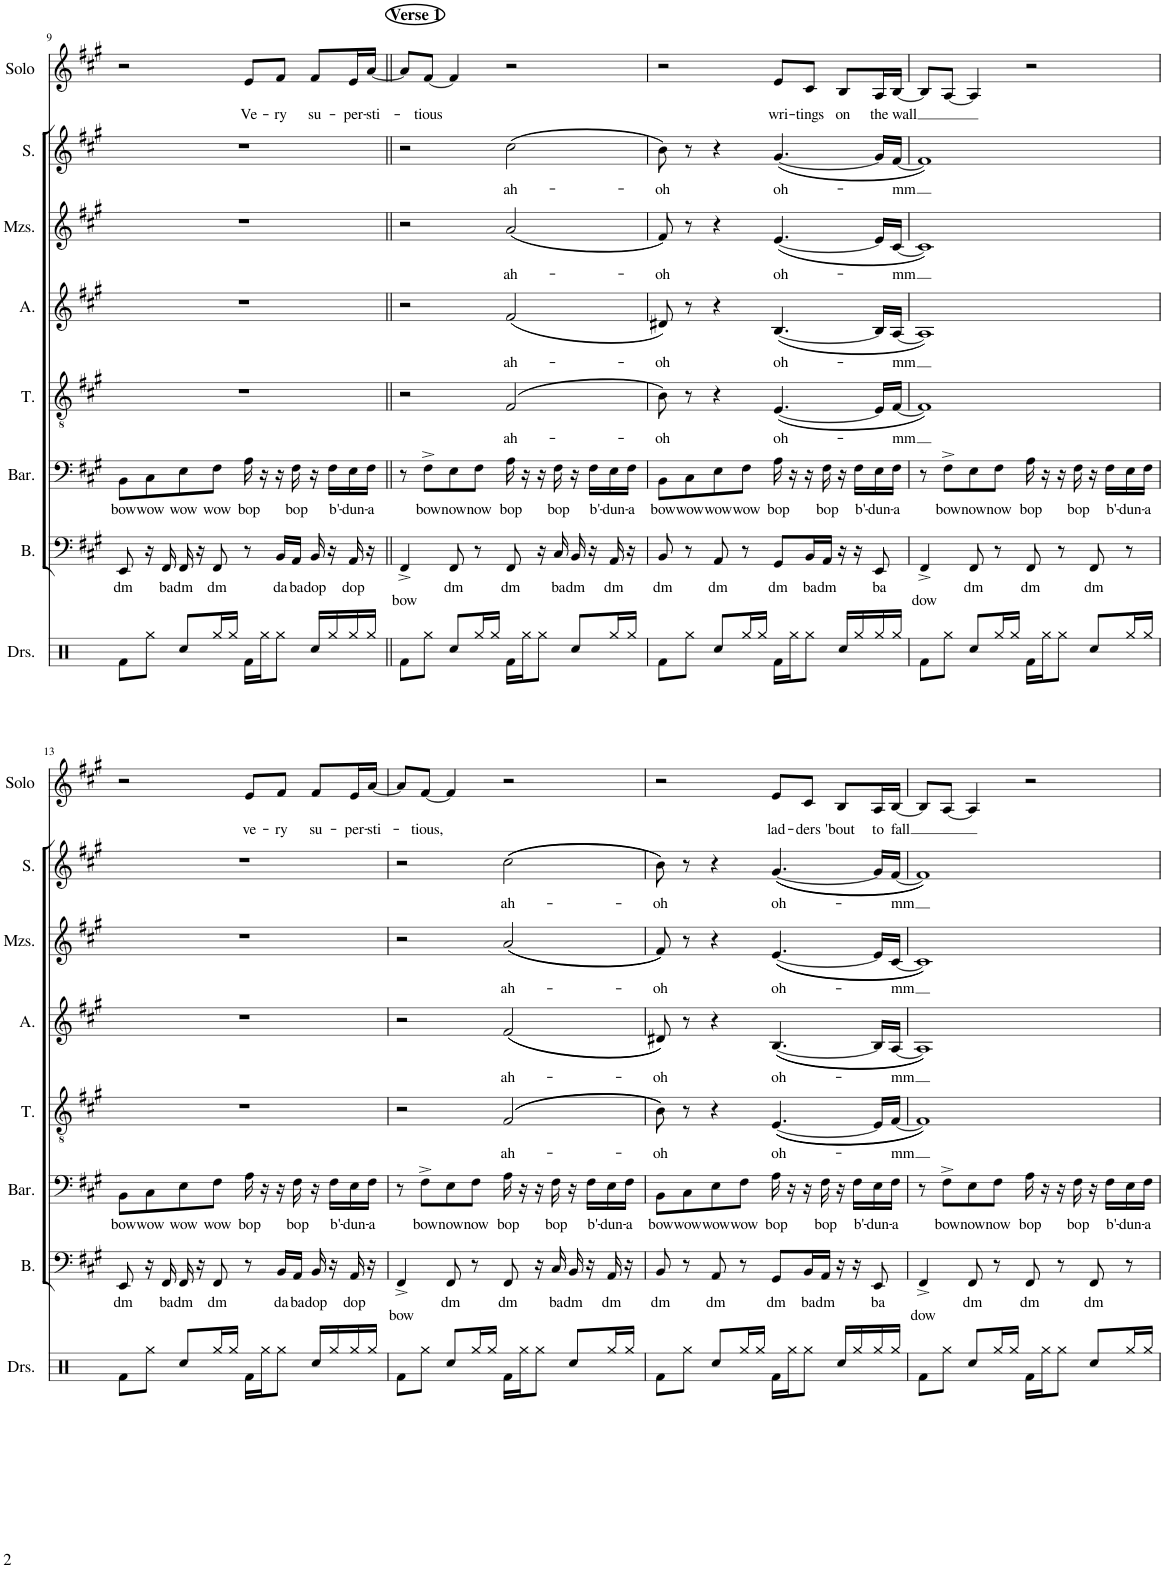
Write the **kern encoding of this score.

**kern	**kern	**text	**kern	**text	**kern	**text	**kern	**text	**kern	**text	**kern	**text	**kern	**text
*part8	*part7	*part7	*part6	*part6	*part5	*part5	*part4	*part4	*part3	*part3	*part2	*part2	*part1	*part1
*staff8	*staff7	*staff7	*staff6	*staff6	*staff5	*staff5	*staff4	*staff4	*staff3	*staff3	*staff2	*staff2	*staff1	*staff1
*I"Drumset	*I"Bass	*	*I"Baritone	*	*I"Tenor	*	*I"Alto	*	*I"Mezzo-soprano	*	*I"Soprano	*	*I"Solo	*
*I'Drs.	*I'B.	*	*I'Bar.	*	*I'T.	*	*I'A.	*	*I'Mzs.	*	*I'S.	*	*I'Solo	*
!!LO:PB:g=z
*clefX	*clefF4	*	*clefF4	*	*clefGv2	*	*clefG2	*	*clefG2	*	*clefG2	*	*clefG2	*
*k[]	*k[f#c#g#]	*	*k[f#c#g#]	*	*k[f#c#g#]	*	*k[f#c#g#]	*	*k[f#c#g#]	*	*k[f#c#g#]	*	*k[f#c#g#]	*
*M4/4	*M4/4	*	*M4/4	*	*M4/4	*	*M4/4	*	*M4/4	*	*M4/4	*	*M4/4	*
*met(c)	*met(c)	*	*met(c)	*	*met(c)	*	*met(c)	*	*met(c)	*	*met(c)	*	*met(c)	*
=9	=9	=9	=9	=9	=9	=9	=9	=9	=9	=9	=9	=9	=9	=9
!	!	!LO:LY:b	!	!LO:LY:b	!	!	!	!	!	!	!	!	!	!
8Rf\L	8EE/	dm	8BB\L	bow	1r	.	1r	.	1r	.	1r	.	2r	.
!	!	!	!	!LO:LY:b	!	!	!	!	!	!	!	!	!	!
8Rgg\J	16r	.	8C#\	wow	.	.	.	.	.	.	.	.	.	.
!	!	!LO:LY:b	!	!	!	!	!	!	!	!	!	!	!	!
.	16FF#/	ba	.	.	.	.	.	.	.	.	.	.	.	.
!	!	!LO:LY:b	!	!LO:LY:b	!	!	!	!	!	!	!	!	!	!
8Rcc/L	16FF#/	dm	8E\	wow	.	.	.	.	.	.	.	.	.	.
.	16r	.	.	.	.	.	.	.	.	.	.	.	.	.
!	!	!LO:LY:b	!	!LO:LY:b	!	!	!	!	!	!	!	!	!	!
16Rgg/L	8FF#/	dm	8F#\J	wow	.	.	.	.	.	.	.	.	.	.
16Rgg/JJ	.	.	.	.	.	.	.	.	.	.	.	.	.	.
!	!	!	!	!LO:LY:b	!	!	!	!	!	!	!	!	!	!LO:LY:b
16Rf\LL	8r	.	16A\	bop	.	.	.	.	.	.	.	.	8e/L	Ve-
16Rgg\J	.	.	16r	.	.	.	.	.	.	.	.	.	.	.
!	!	!LO:LY:b	!	!	!	!	!	!	!	!	!	!	!	!LO:LY:b
8Rgg\J	16BB/LL	da	16r	.	.	.	.	.	.	.	.	.	8f#/J	-ry
!	!	!LO:LY:b	!	!LO:LY:b	!	!	!	!	!	!	!	!	!	!
.	16AA/JJ	ba	16F#\	bop	.	.	.	.	.	.	.	.	.	.
!	!	!LO:LY:b	!	!	!	!	!	!	!	!	!	!	!	!LO:LY:b
16Rcc/LL	16BB/	dop	16r	.	.	.	.	.	.	.	.	.	8f#/L	su-
!	!	!	!	!LO:LY:b	!	!	!	!	!	!	!	!	!	!
16Rgg/	16r	.	16F#\LL	b'-	.	.	.	.	.	.	.	.	.	.
!	!	!LO:LY:b	!	!LO:LY:b	!	!	!	!	!	!	!	!	!	!LO:LY:b
16Rgg/	16AA/	dop	16E\	-dun-	.	.	.	.	.	.	.	.	16e/L	-per-
!	!	!	!	!LO:LY:b	!	!	!	!	!	!	!	!	!	!LO:LY:b
16Rgg/JJ	16r	.	16F#\JJ	-a	.	.	.	.	.	.	.	.	[16a/JJ	-sti-
=10||	=10||	=10||	=10||	=10||	=10||	=10||	=10||	=10||	=10||	=10||	=10||	=10||	=10||	=10||
!	!	!	!	!	!	!	!	!	!	!	!	!	!LO:TX:a:B:t=Verse 1	!
!	!	!LO:LY:b	!	!	!	!	!	!	!	!	!	!	!	!
8Rf\L	4FF#^/	bow	8r	.	2r	.	2r	.	2r	.	2r	.	8a/L]	.
!	!	!	!	!LO:LY:b	!	!	!	!	!	!	!	!	!	!LO:LY:b
8Rgg\J	.	.	8F#^\L	bow	.	.	.	.	.	.	.	.	[8f#/J	-tious
!	!	!LO:LY:b	!	!LO:LY:b	!	!	!	!	!	!	!	!	!	!
8Rcc/L	8FF#/	dm	8E\	now	.	.	.	.	.	.	.	.	4f#/]	.
!	!	!	!	!LO:LY:b	!	!	!	!	!	!	!	!	!	!
16Rgg/L	8r	.	8F#\J	now	.	.	.	.	.	.	.	.	.	.
16Rgg/JJ	.	.	.	.	.	.	.	.	.	.	.	.	.	.
!	!	!LO:LY:b	!	!LO:LY:b	!	!LO:LY:b	!	!LO:LY:b	!	!LO:LY:b	!	!LO:LY:b	!	!
16Rf\LL	8FF#/	dm	16A\	bop	((2F#/	ah-	((2f#/	ah-	((2a/	ah-	((2cc#\	ah-	2r	.
16Rgg\J	.	.	16r	.	.	.	.	.	.	.	.	.	.	.
8Rgg\J	16r	.	16r	.	.	.	.	.	.	.	.	.	.	.
!	!	!LO:LY:b	!	!LO:LY:b	!	!	!	!	!	!	!	!	!	!
.	16C#/	ba	16F#\	bop	.	.	.	.	.	.	.	.	.	.
!	!	!LO:LY:b	!	!	!	!	!	!	!	!	!	!	!	!
8Rcc/L	16BB/	dm	16r	.	.	.	.	.	.	.	.	.	.	.
!	!	!	!	!LO:LY:b	!	!	!	!	!	!	!	!	!	!
.	16r	.	16F#\LL	b'-	.	.	.	.	.	.	.	.	.	.
!	!	!LO:LY:b	!	!LO:LY:b	!	!	!	!	!	!	!	!	!	!
16Rgg/L	16AA/	dm	16E\	-dun-	.	.	.	.	.	.	.	.	.	.
!	!	!	!	!LO:LY:b	!	!	!	!	!	!	!	!	!	!
16Rgg/JJ	16r	.	16F#\JJ	-a	.	.	.	.	.	.	.	.	.	.
=11	=11	=11	=11	=11	=11	=11	=11	=11	=11	=11	=11	=11	=11	=11
!	!	!LO:LY:b	!	!LO:LY:b	!	!LO:LY:b	!	!LO:LY:b	!	!LO:LY:b	!	!LO:LY:b	!	!
8Rf\L	8BB/	dm	8BB\L	bow	8B\))	-oh	8d#X/))	-oh	8f#/))	-oh	8b\))	-oh	2r	.
!	!	!	!	!LO:LY:b	!	!	!	!	!	!	!	!	!	!
8Rgg\J	8r	.	8C#\	wow	8r	.	8r	.	8r	.	8r	.	.	.
!	!	!LO:LY:b	!	!LO:LY:b	!	!	!	!	!	!	!	!	!	!
8Rcc/L	8AA/	dm	8E\	wow	4r	.	4r	.	4r	.	4r	.	.	.
!	!	!	!	!LO:LY:b	!	!	!	!	!	!	!	!	!	!
16Rgg/L	8r	.	8F#\J	wow	.	.	.	.	.	.	.	.	.	.
16Rgg/JJ	.	.	.	.	.	.	.	.	.	.	.	.	.	.
!	!	!LO:LY:b	!	!LO:LY:b	!	!LO:LY:b	!	!LO:LY:b	!	!LO:LY:b	!	!LO:LY:b	!	!LO:LY:b
16Rf\LL	8GG#/L	dm	16A\	bop	(([4.E/	oh-	(([4.B/	oh-	(([4.e/	oh-	(([4.g#/	oh-	8e/L	wri-
16Rgg\J	.	.	16r	.	.	.	.	.	.	.	.	.	.	.
!	!	!LO:LY:b	!	!	!	!	!	!	!	!	!	!	!	!LO:LY:b
8Rgg\J	16BB/L	ba	16r	.	.	.	.	.	.	.	.	.	8c#/J	-tings
!	!	!LO:LY:b	!	!LO:LY:b	!	!	!	!	!	!	!	!	!	!
.	16AA/JJ	dm	16F#\	bop	.	.	.	.	.	.	.	.	.	.
!	!	!	!	!	!	!	!	!	!	!	!	!	!	!LO:LY:b
16Rcc/LL	16r	.	16r	.	.	.	.	.	.	.	.	.	8B/L	on
!	!	!	!	!LO:LY:b	!	!	!	!	!	!	!	!	!	!
16Rgg/	16r	.	16F#\LL	b'-	.	.	.	.	.	.	.	.	.	.
!	!	!LO:LY:b	!	!LO:LY:b	!	!	!	!	!	!	!	!	!	!LO:LY:b
16Rgg/	8EE/	ba	16E\	-dun-	16E/LL]	.	16B/LL]	.	16e/LL]	.	16g#/LL]	.	16A/L	the
!	!	!	!	!LO:LY:b	!	!LO:LY:b	!	!LO:LY:b	!	!LO:LY:b	!	!LO:LY:b	!	!LO:LY:b
16Rgg/JJ	.	.	16F#\JJ	-a	[16F#/JJ	mm	[16A/JJ	mm	[16c#/JJ	mm	[16f#/JJ	mm	[16B/JJ	wall
=12	=12	=12	=12	=12	=12	=12	=12	=12	=12	=12	=12	=12	=12	=12
!	!	!LO:LY:b	!	!	!	!	!	!	!	!	!	!	!	!
8Rf\L	4FF#^/	dow	8r	.	1F#]))	.	1A]))	.	1c#]))	.	1f#]))	.	8B/L]	.
!	!	!	!	!LO:LY:b	!	!	!	!	!	!	!	!	!	!
8Rgg\J	.	.	8F#^\L	bow	.	.	.	.	.	.	.	.	[8A/J	.
!	!	!LO:LY:b	!	!LO:LY:b	!	!	!	!	!	!	!	!	!	!
8Rcc/L	8FF#/	dm	8E\	now	.	.	.	.	.	.	.	.	4A/]	.
!	!	!	!	!LO:LY:b	!	!	!	!	!	!	!	!	!	!
16Rgg/L	8r	.	8F#\J	now	.	.	.	.	.	.	.	.	.	.
16Rgg/JJ	.	.	.	.	.	.	.	.	.	.	.	.	.	.
!	!	!LO:LY:b	!	!LO:LY:b	!	!	!	!	!	!	!	!	!	!
16Rf\LL	8FF#/	dm	16A\	bop	.	.	.	.	.	.	.	.	2r	.
16Rgg\J	.	.	16r	.	.	.	.	.	.	.	.	.	.	.
8Rgg\J	8r	.	16r	.	.	.	.	.	.	.	.	.	.	.
!	!	!	!	!LO:LY:b	!	!	!	!	!	!	!	!	!	!
.	.	.	16F#\	bop	.	.	.	.	.	.	.	.	.	.
!	!	!LO:LY:b	!	!	!	!	!	!	!	!	!	!	!	!
8Rcc/L	8FF#/	dm	16r	.	.	.	.	.	.	.	.	.	.	.
!	!	!	!	!LO:LY:b	!	!	!	!	!	!	!	!	!	!
.	.	.	16F#\LL	b'-	.	.	.	.	.	.	.	.	.	.
!	!	!	!	!LO:LY:b	!	!	!	!	!	!	!	!	!	!
16Rgg/L	8r	.	16E\	-dun-	.	.	.	.	.	.	.	.	.	.
!	!	!	!	!LO:LY:b	!	!	!	!	!	!	!	!	!	!
16Rgg/JJ	.	.	16F#\JJ	-a	.	.	.	.	.	.	.	.	.	.
!!LO:LB:g=z
=13	=13	=13	=13	=13	=13	=13	=13	=13	=13	=13	=13	=13	=13	=13
!	!	!LO:LY:b	!	!LO:LY:b	!	!	!	!	!	!	!	!	!	!
8Rf\L	8EE/	dm	8BB\L	bow	1r	.	1r	.	1r	.	1r	.	2r	.
!	!	!	!	!LO:LY:b	!	!	!	!	!	!	!	!	!	!
8Rgg\J	16r	.	8C#\	wow	.	.	.	.	.	.	.	.	.	.
!	!	!LO:LY:b	!	!	!	!	!	!	!	!	!	!	!	!
.	16FF#/	ba	.	.	.	.	.	.	.	.	.	.	.	.
!	!	!LO:LY:b	!	!LO:LY:b	!	!	!	!	!	!	!	!	!	!
8Rcc/L	16FF#/	dm	8E\	wow	.	.	.	.	.	.	.	.	.	.
.	16r	.	.	.	.	.	.	.	.	.	.	.	.	.
!	!	!LO:LY:b	!	!LO:LY:b	!	!	!	!	!	!	!	!	!	!
16Rgg/L	8FF#/	dm	8F#\J	wow	.	.	.	.	.	.	.	.	.	.
16Rgg/JJ	.	.	.	.	.	.	.	.	.	.	.	.	.	.
!	!	!	!	!LO:LY:b	!	!	!	!	!	!	!	!	!	!LO:LY:b
16Rf\LL	8r	.	16A\	bop	.	.	.	.	.	.	.	.	8e/L	ve-
16Rgg\J	.	.	16r	.	.	.	.	.	.	.	.	.	.	.
!	!	!LO:LY:b	!	!	!	!	!	!	!	!	!	!	!	!LO:LY:b
8Rgg\J	16BB/LL	da	16r	.	.	.	.	.	.	.	.	.	8f#/J	-ry
!	!	!LO:LY:b	!	!LO:LY:b	!	!	!	!	!	!	!	!	!	!
.	16AA/JJ	ba	16F#\	bop	.	.	.	.	.	.	.	.	.	.
!	!	!LO:LY:b	!	!	!	!	!	!	!	!	!	!	!	!LO:LY:b
16Rcc/LL	16BB/	dop	16r	.	.	.	.	.	.	.	.	.	8f#/L	su-
!	!	!	!	!LO:LY:b	!	!	!	!	!	!	!	!	!	!
16Rgg/	16r	.	16F#\LL	b'-	.	.	.	.	.	.	.	.	.	.
!	!	!LO:LY:b	!	!LO:LY:b	!	!	!	!	!	!	!	!	!	!LO:LY:b
16Rgg/	16AA/	dop	16E\	-dun-	.	.	.	.	.	.	.	.	16e/L	-per-
!	!	!	!	!LO:LY:b	!	!	!	!	!	!	!	!	!	!LO:LY:b
16Rgg/JJ	16r	.	16F#\JJ	-a	.	.	.	.	.	.	.	.	[16a/JJ	-sti-
=14	=14	=14	=14	=14	=14	=14	=14	=14	=14	=14	=14	=14	=14	=14
!	!	!LO:LY:b	!	!	!	!	!	!	!	!	!	!	!	!
8Rf\L	4FF#^/	bow	8r	.	2r	.	2r	.	2r	.	2r	.	8a/L]	.
!	!	!	!	!LO:LY:b	!	!	!	!	!	!	!	!	!	!LO:LY:b
8Rgg\J	.	.	8F#^\L	bow	.	.	.	.	.	.	.	.	[8f#/J	-tious,
!	!	!LO:LY:b	!	!LO:LY:b	!	!	!	!	!	!	!	!	!	!
8Rcc/L	8FF#/	dm	8E\	now	.	.	.	.	.	.	.	.	4f#/]	.
!	!	!	!	!LO:LY:b	!	!	!	!	!	!	!	!	!	!
16Rgg/L	8r	.	8F#\J	now	.	.	.	.	.	.	.	.	.	.
16Rgg/JJ	.	.	.	.	.	.	.	.	.	.	.	.	.	.
!	!	!LO:LY:b	!	!LO:LY:b	!	!LO:LY:b	!	!LO:LY:b	!	!LO:LY:b	!	!LO:LY:b	!	!
16Rf\LL	8FF#/	dm	16A\	bop	(((2F#/	ah-	(((2f#/	ah-	(((2a/	ah-	(((2cc#\	ah-	2r	.
16Rgg\J	.	.	16r	.	.	.	.	.	.	.	.	.	.	.
8Rgg\J	16r	.	16r	.	.	.	.	.	.	.	.	.	.	.
!	!	!LO:LY:b	!	!LO:LY:b	!	!	!	!	!	!	!	!	!	!
.	16C#/	ba	16F#\	bop	.	.	.	.	.	.	.	.	.	.
!	!	!LO:LY:b	!	!	!	!	!	!	!	!	!	!	!	!
8Rcc/L	16BB/	dm	16r	.	.	.	.	.	.	.	.	.	.	.
!	!	!	!	!LO:LY:b	!	!	!	!	!	!	!	!	!	!
.	16r	.	16F#\LL	b'-	.	.	.	.	.	.	.	.	.	.
!	!	!LO:LY:b	!	!LO:LY:b	!	!	!	!	!	!	!	!	!	!
16Rgg/L	16AA/	dm	16E\	-dun-	.	.	.	.	.	.	.	.	.	.
!	!	!	!	!LO:LY:b	!	!	!	!	!	!	!	!	!	!
16Rgg/JJ	16r	.	16F#\JJ	-a	.	.	.	.	.	.	.	.	.	.
=15	=15	=15	=15	=15	=15	=15	=15	=15	=15	=15	=15	=15	=15	=15
!	!	!LO:LY:b	!	!LO:LY:b	!	!LO:LY:b	!	!LO:LY:b	!	!LO:LY:b	!	!LO:LY:b	!	!
8Rf\L	8BB/	dm	8BB\L	bow	8B\)))	-oh	8d#X/)))	-oh	8f#/)))	-oh	8b\)))	-oh	2r	.
!	!	!	!	!LO:LY:b	!	!	!	!	!	!	!	!	!	!
8Rgg\J	8r	.	8C#\	wow	8r	.	8r	.	8r	.	8r	.	.	.
!	!	!LO:LY:b	!	!LO:LY:b	!	!	!	!	!	!	!	!	!	!
8Rcc/L	8AA/	dm	8E\	wow	4r	.	4r	.	4r	.	4r	.	.	.
!	!	!	!	!LO:LY:b	!	!	!	!	!	!	!	!	!	!
16Rgg/L	8r	.	8F#\J	wow	.	.	.	.	.	.	.	.	.	.
16Rgg/JJ	.	.	.	.	.	.	.	.	.	.	.	.	.	.
!	!	!LO:LY:b	!	!LO:LY:b	!	!LO:LY:b	!	!LO:LY:b	!	!LO:LY:b	!	!LO:LY:b	!	!LO:LY:b
16Rf\LL	8GG#/L	dm	16A\	bop	((([4.E/	oh-	((([4.B/	oh-	((([4.e/	oh-	((([4.g#/	oh-	8e/L	lad-
16Rgg\J	.	.	16r	.	.	.	.	.	.	.	.	.	.	.
!	!	!LO:LY:b	!	!	!	!	!	!	!	!	!	!	!	!LO:LY:b
8Rgg\J	16BB/L	ba	16r	.	.	.	.	.	.	.	.	.	8c#/J	-ders
!	!	!LO:LY:b	!	!LO:LY:b	!	!	!	!	!	!	!	!	!	!
.	16AA/JJ	dm	16F#\	bop	.	.	.	.	.	.	.	.	.	.
!	!	!	!	!	!	!	!	!	!	!	!	!	!	!LO:LY:b
16Rcc/LL	16r	.	16r	.	.	.	.	.	.	.	.	.	8B/L	'bout
!	!	!	!	!LO:LY:b	!	!	!	!	!	!	!	!	!	!
16Rgg/	16r	.	16F#\LL	b'-	.	.	.	.	.	.	.	.	.	.
!	!	!LO:LY:b	!	!LO:LY:b	!	!	!	!	!	!	!	!	!	!LO:LY:b
16Rgg/	8EE/	ba	16E\	-dun-	16E/LL]	.	16B/LL]	.	16e/LL]	.	16g#/LL]	.	16A/L	to
!	!	!	!	!LO:LY:b	!	!LO:LY:b	!	!LO:LY:b	!	!LO:LY:b	!	!LO:LY:b	!	!LO:LY:b
16Rgg/JJ	.	.	16F#\JJ	-a	[16F#/JJ	mm	[16A/JJ	mm	[16c#/JJ	mm	[16f#/JJ	mm	[16B/JJ	fall
=16	=16	=16	=16	=16	=16	=16	=16	=16	=16	=16	=16	=16	=16	=16
!	!	!LO:LY:b	!	!	!	!	!	!	!	!	!	!	!	!
8Rf\L	4FF#^/	dow	8r	.	1F#])))	.	1A])))	.	1c#])))	.	1f#])))	.	8B/L]	.
!	!	!	!	!LO:LY:b	!	!	!	!	!	!	!	!	!	!
8Rgg\J	.	.	8F#^\L	bow	.	.	.	.	.	.	.	.	[8A/J	.
!	!	!LO:LY:b	!	!LO:LY:b	!	!	!	!	!	!	!	!	!	!
8Rcc/L	8FF#/	dm	8E\	now	.	.	.	.	.	.	.	.	4A/]	.
!	!	!	!	!LO:LY:b	!	!	!	!	!	!	!	!	!	!
16Rgg/L	8r	.	8F#\J	now	.	.	.	.	.	.	.	.	.	.
16Rgg/JJ	.	.	.	.	.	.	.	.	.	.	.	.	.	.
!	!	!LO:LY:b	!	!LO:LY:b	!	!	!	!	!	!	!	!	!	!
16Rf\LL	8FF#/	dm	16A\	bop	.	.	.	.	.	.	.	.	2r	.
16Rgg\J	.	.	16r	.	.	.	.	.	.	.	.	.	.	.
8Rgg\J	8r	.	16r	.	.	.	.	.	.	.	.	.	.	.
!	!	!	!	!LO:LY:b	!	!	!	!	!	!	!	!	!	!
.	.	.	16F#\	bop	.	.	.	.	.	.	.	.	.	.
!	!	!LO:LY:b	!	!	!	!	!	!	!	!	!	!	!	!
8Rcc/L	8FF#/	dm	16r	.	.	.	.	.	.	.	.	.	.	.
!	!	!	!	!LO:LY:b	!	!	!	!	!	!	!	!	!	!
.	.	.	16F#\LL	b'-	.	.	.	.	.	.	.	.	.	.
!	!	!	!	!LO:LY:b	!	!	!	!	!	!	!	!	!	!
16Rgg/L	8r	.	16E\	-dun-	.	.	.	.	.	.	.	.	.	.
!	!	!	!	!LO:LY:b	!	!	!	!	!	!	!	!	!	!
16Rgg/JJ	.	.	16F#\JJ	-a	.	.	.	.	.	.	.	.	.	.
=	=	=	=	=	=	=	=	=	=	=	=	=	=	=
*-	*-	*-	*-	*-	*-	*-	*-	*-	*-	*-	*-	*-	*-	*-
